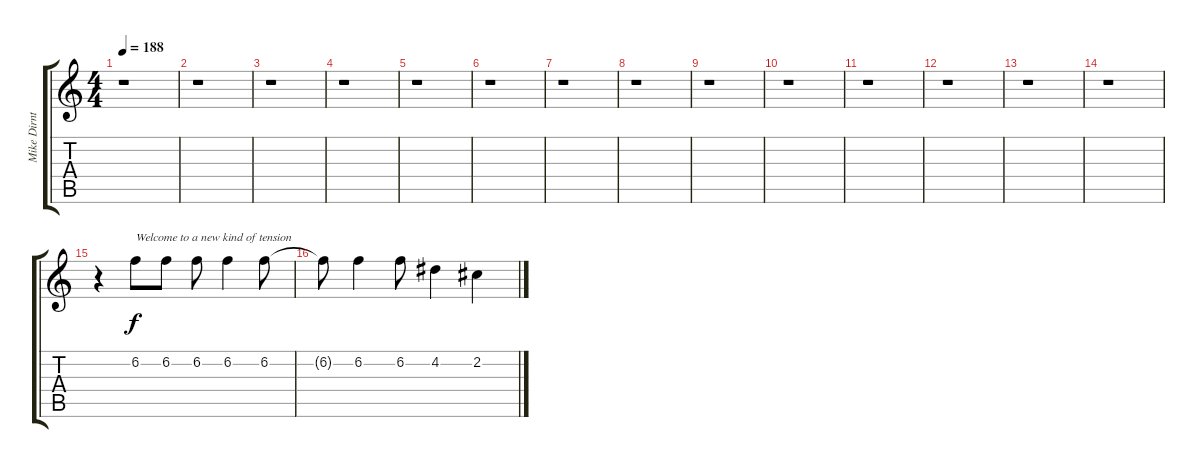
\track ("Mike Dirnt (vocals)" "Mike Dirnt") {instrument electricguitarjazz}
\staff {score tabs}
\tuning (E4 B3 G3 D3 A2 E2) {hide}
\ts (4 4)
\tempo 188
\clef g2
\ks c
r.1{dy f} |
r.1 |
r.1 |
r.1 |
r.1 |
r.1 |
r.1 |
r.1 |
r.1 |
r.1 |
r.1 |
r.1 |
r.1 |
r.1 |
r.4 6.2.8{txt "Welcome to a new kind of tension"} 6.2.8 6.2.8 6.2.4 6.2.8 |
6.2{t}.8 6.2.4 6.2.8 4.2.4 2.2.4
